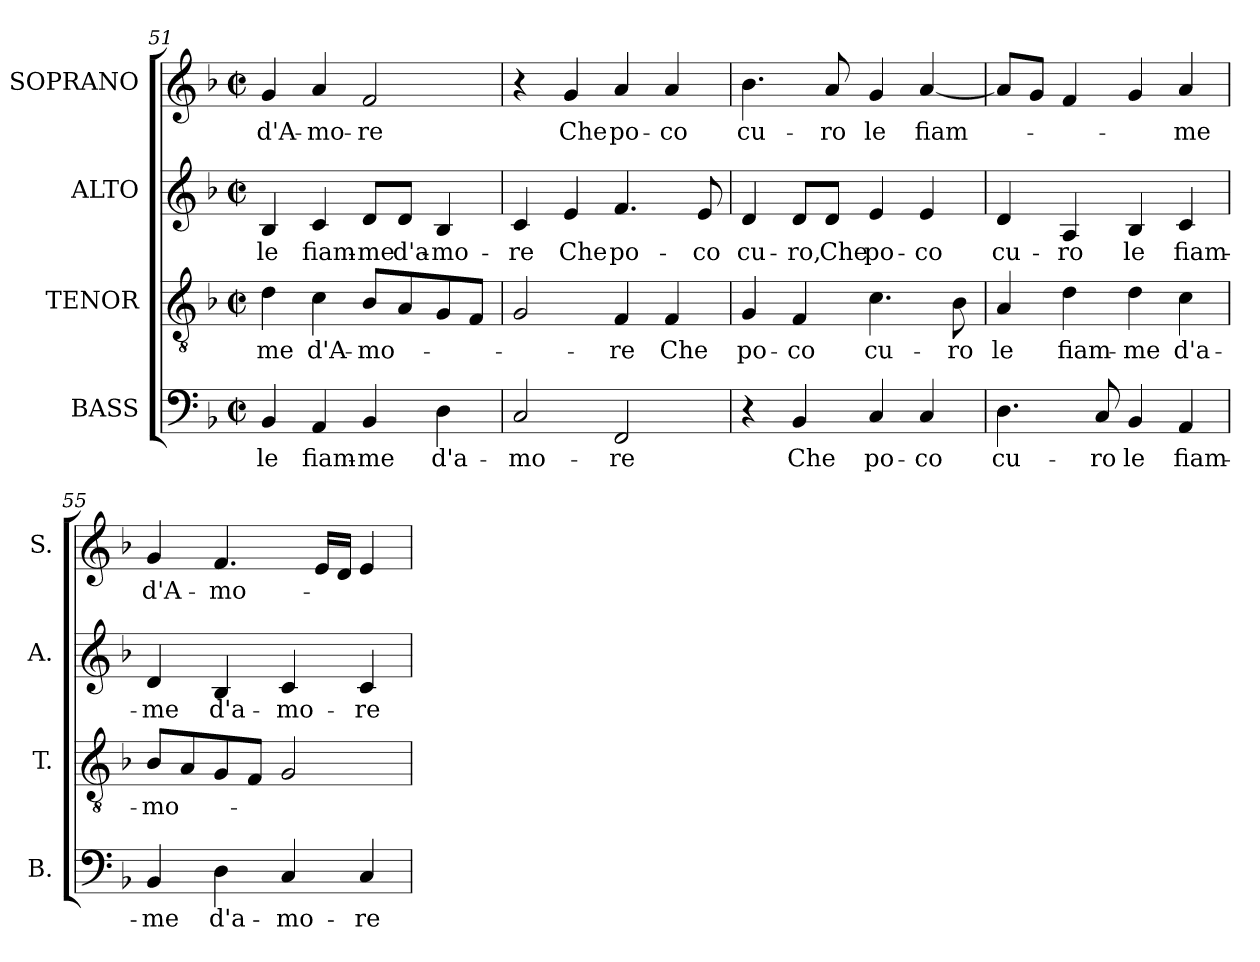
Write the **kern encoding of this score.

**kern	**text	**kern	**text	**kern	**text	**kern	**text
*part4	*part4	*part3	*part3	*part2	*part2	*part1	*part1
*staff4	*staff4	*staff3	*staff3	*staff2	*staff2	*staff1	*staff1
*I"BASS	*	*I"TENOR	*	*I"ALTO	*	*I"SOPRANO	*
*I'B.	*	*I'T.	*	*I'A.	*	*I'S.	*
!!LO:PB:g=z
*clefF4	*	*clefGv2	*	*clefG2	*	*clefG2	*
*	*	*ITrd7c12	*	*	*	*	*
*k[b-]	*	*k[b-]	*	*k[b-]	*	*k[b-]	*
*F:	*	*F:	*	*F:	*	*F:	*
*M2/2	*	*M2/2	*	*M2/2	*	*M2/2	*
*met(c|)	*	*met(c|)	*	*met(c|)	*	*met(c|)	*
=51	=51	=51	=51	=51	=51	=51	=51
!	!LO:LY:b:color=#000000	!	!	!	!	!	!
!	!	!	!LO:LY:b:color=#000000	!	!	!	!
!	!	!	!	!	!LO:LY:b:color=#000000	!	!
!	!	!	!	!	!	!	!LO:LY:b:color=#000000
4BB-i/	le	4Di\	-me	4B-i/	le	4gi/	d'A-
!	!LO:LY:b:color=#000000	!	!	!	!	!	!
!	!	!	!LO:LY:b:color=#000000	!	!	!	!
!	!	!	!	!	!LO:LY:b:color=#000000	!	!
!	!	!	!	!	!	!	!LO:LY:b:color=#000000
4AAi/	fiam-	4Ci\	d'A-	4ci/	fiam-	4ai/	-mo-
!	!LO:LY:b:color=#000000	!	!	!	!	!	!
!	!	!	!LO:LY:b:color=#000000	!	!	!	!
!	!	!	!	!	!LO:LY:b:color=#000000	!	!
!	!	!	!	!	!	!	!LO:LY:b:color=#000000
4BB-i/	-me	8BB-i/L	-mo-	8di/L	-me	2fi/	-re
!	!	!	!	!	!LO:LY:b:color=#000000	!	!
.	.	8AAi/	.	8di/J	d'a-	.	.
!	!LO:LY:b:color=#000000	!	!	!	!	!	!
!	!	!	!	!	!LO:LY:b:color=#000000	!	!
4Di\	d'a-	8GGi/	.	4B-i/	-mo-	.	.
.	.	8FFi/J	.	.	.	.	.
=52	=52	=52	=52	=52	=52	=52	=52
!	!LO:LY:b:color=#000000	!	!	!	!	!	!
!	!	!	!	!	!LO:LY:b:color=#000000	!	!
2Ci/	-mo-	2GGi/	.	4ci/	-re	4r	.
!	!	!	!	!	!LO:LY:b:color=#000000	!	!
!	!	!	!	!	!	!	!LO:LY:b:color=#000000
.	.	.	.	4ei/	Che	4gi/	Che
!	!LO:LY:b:color=#000000	!	!	!	!	!	!
!	!	!	!LO:LY:b:color=#000000	!	!	!	!
!	!	!	!	!	!LO:LY:b:color=#000000	!	!
!	!	!	!	!	!	!	!LO:LY:b:color=#000000
2FFi/	-re	4FFi/	-re	4.fi/	po-	4ai/	po-
!	!	!	!LO:LY:b:color=#000000	!	!	!	!
!	!	!	!	!	!	!	!LO:LY:b:color=#000000
.	.	4FFi/	Che	.	.	4ai/	-co
!	!	!	!	!	!LO:LY:b:color=#000000	!	!
.	.	.	.	8ei/	-co	.	.
=53	=53	=53	=53	=53	=53	=53	=53
!	!	!	!LO:LY:b:color=#000000	!	!	!	!
!	!	!	!	!	!LO:LY:b:color=#000000	!	!
!	!	!	!	!	!	!	!LO:LY:b:color=#000000
4r	.	4GGi/	po-	4di/	cu-	4.b-i\	cu-
!	!LO:LY:b:color=#000000	!	!	!	!	!	!
!	!	!	!LO:LY:b:color=#000000	!	!	!	!
!	!	!	!	!	!LO:LY:b:color=#000000	!	!
4BB-i/	Che	4FFi/	-co	8di/L	-ro,	.	.
!	!	!	!	!	!LO:LY:b:color=#000000	!	!
!	!	!	!	!	!	!	!LO:LY:b:color=#000000
.	.	.	.	8di/J	Che	8ai/	-ro
!	!LO:LY:b:color=#000000	!	!	!	!	!	!
!	!	!	!LO:LY:b:color=#000000	!	!	!	!
!	!	!	!	!	!LO:LY:b:color=#000000	!	!
!	!	!	!	!	!	!	!LO:LY:b:color=#000000
4Ci/	po-	4.Ci\	cu-	4ei/	po-	4gi/	le
!	!LO:LY:b:color=#000000	!	!	!	!	!	!
!	!	!	!	!	!LO:LY:b:color=#000000	!	!
!	!	!	!	!	!	!	!LO:LY:b:color=#000000
4Ci/	-co	.	.	4ei/	-co	[4ai/	fiam-
!	!	!	!LO:LY:b:color=#000000	!	!	!	!
.	.	8BB-i\	-ro	.	.	.	.
=54	=54	=54	=54	=54	=54	=54	=54
!	!LO:LY:b:color=#000000	!	!	!	!	!	!
!	!	!	!LO:LY:b:color=#000000	!	!	!	!
!	!	!	!	!	!LO:LY:b:color=#000000	!	!
4.Di\	cu-	4AAi/	le	4di/	cu-	8ai/L]	.
.	.	.	.	.	.	8gi/J	.
!	!	!	!LO:LY:b:color=#000000	!	!	!	!
!	!	!	!	!	!LO:LY:b:color=#000000	!	!
.	.	4Di\	fiam-	4Ai/	-ro	4fi/	.
!	!LO:LY:b:color=#000000	!	!	!	!	!	!
8Ci/	-ro	.	.	.	.	.	.
!	!LO:LY:b:color=#000000	!	!	!	!	!	!
!	!	!	!LO:LY:b:color=#000000	!	!	!	!
!	!	!	!	!	!LO:LY:b:color=#000000	!	!
4BB-i/	le	4Di\	-me	4B-i/	le	4gi/	.
!	!LO:LY:b:color=#000000	!	!	!	!	!	!
!	!	!	!LO:LY:b:color=#000000	!	!	!	!
!	!	!	!	!	!LO:LY:b:color=#000000	!	!
!	!	!	!	!	!	!	!LO:LY:b:color=#000000
4AAi/	fiam-	4Ci\	d'a-	4ci/	fiam-	4ai/	-me
!!LO:LB:g=z
=55	=55	=55	=55	=55	=55	=55	=55
!	!LO:LY:b:color=#000000	!	!	!	!	!	!
!	!	!	!LO:LY:b:color=#000000	!	!	!	!
!	!	!	!	!	!LO:LY:b:color=#000000	!	!
!	!	!	!	!	!	!	!LO:LY:b:color=#000000
4BB-i/	-me	8BB-i/L	-mo-	4di/	-me	4gi/	d'A-
.	.	8AAi/	.	.	.	.	.
!	!LO:LY:b:color=#000000	!	!	!	!	!	!
!	!	!	!	!	!LO:LY:b:color=#000000	!	!
!	!	!	!	!	!	!	!LO:LY:b:color=#000000
4Di\	d'a-	8GGi/	.	4B-i/	d'a-	4.fi/	-mo-
.	.	8FFi/J	.	.	.	.	.
!	!LO:LY:b:color=#000000	!	!	!	!	!	!
!	!	!	!	!	!LO:LY:b:color=#000000	!	!
4Ci/	-mo-	2GGi/	.	4ci/	-mo-	.	.
.	.	.	.	.	.	16ei/LL	.
.	.	.	.	.	.	16di/JJ	.
!	!LO:LY:b:color=#000000	!	!	!	!	!	!
!	!	!	!	!	!LO:LY:b:color=#000000	!	!
4Ci/	-re	.	.	4ci/	-re	4ei/	.
=	=	=	=	=	=	=	=
*-	*-	*-	*-	*-	*-	*-	*-
